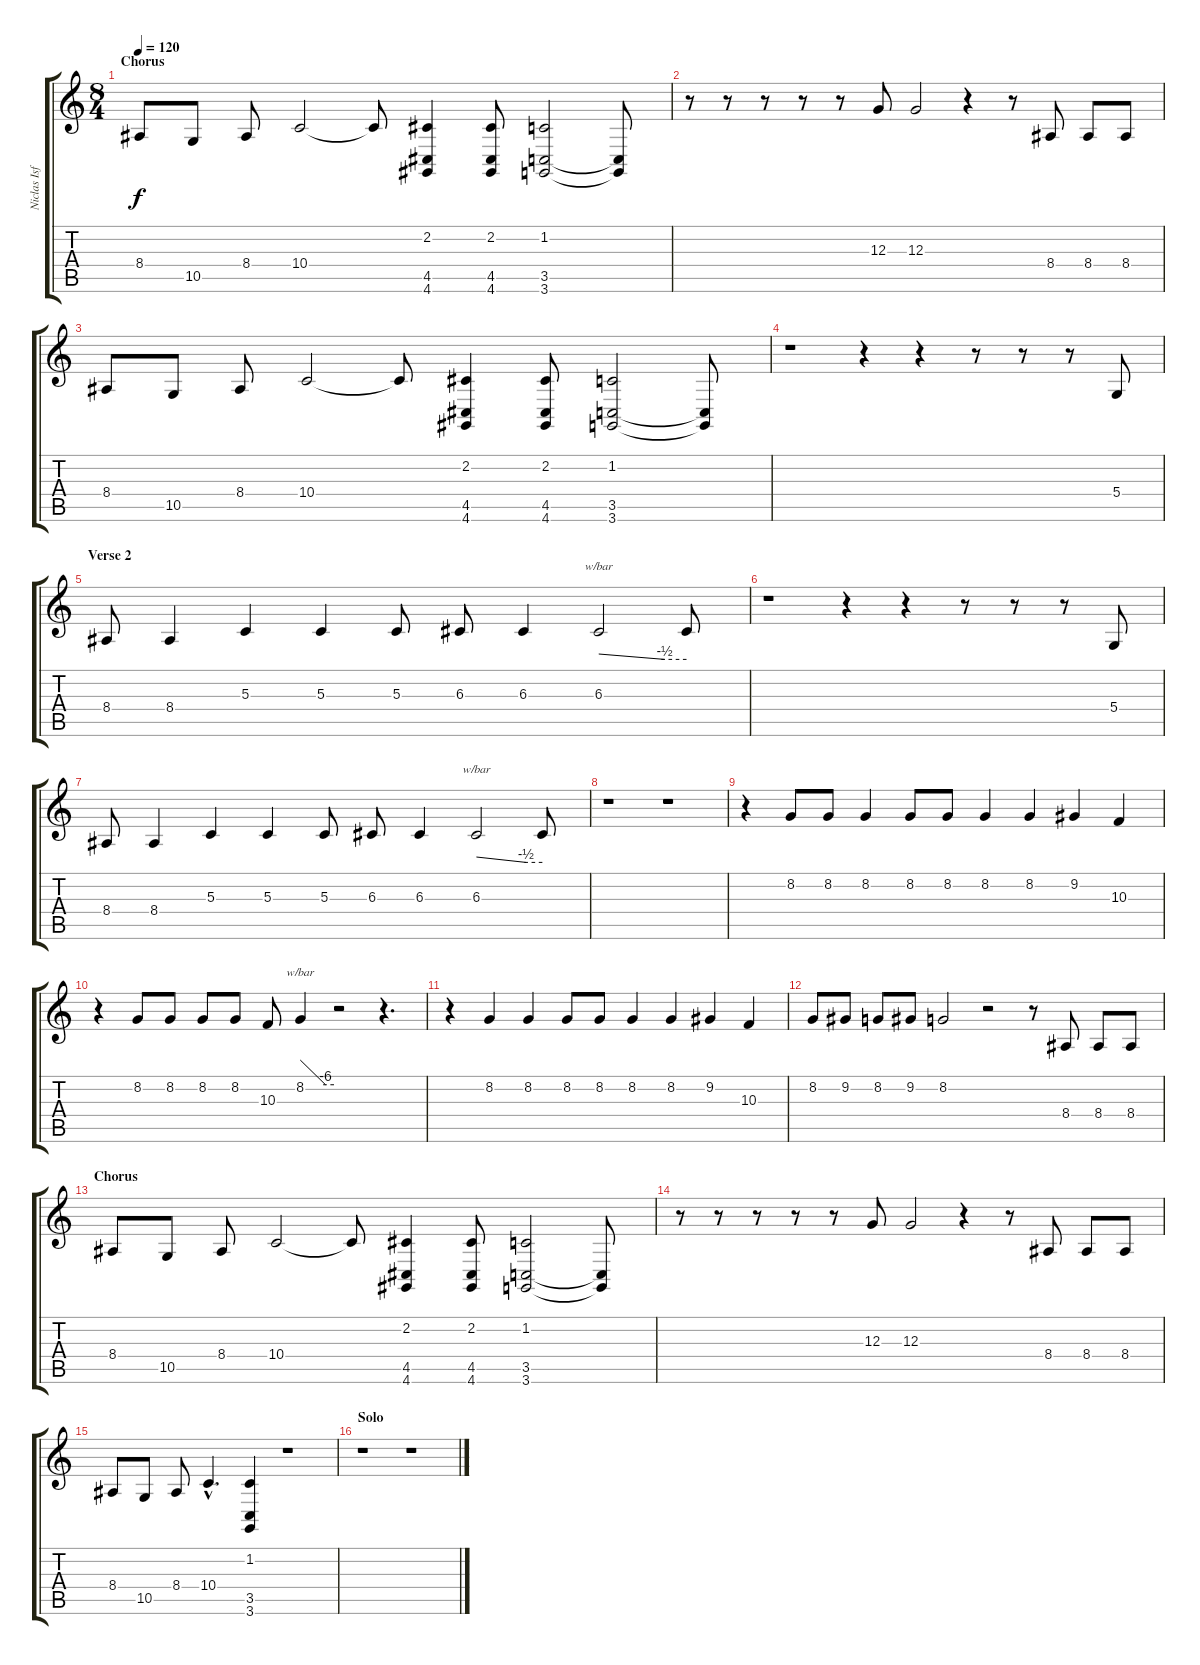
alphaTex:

\track ("Niclas Isfeldt - Vocals" "Niclas Isf") {instrument cello}
\staff {score tabs}
\tuning (E4 B3 G3 D3 A2 E2) {hide}
\ts (8 4)
\section ("" "Chorus")
\tempo 120
\clef g2
\ks c
8.4.8{dy f} 10.5.8 8.4.8 10.4.2 10.4{t}.8 (2.2 4.5 4.6).4 (2.2 4.5 4.6).8 (1.2 3.5 3.6).2 (3.5{t} 3.6{t}).8 |
r.8 r.8 r.8 r.8 r.8 12.3.8 12.3.2 r.4 r.8 8.4.8 8.4.8 8.4.8 |
8.4.8 10.5.8 8.4.8 10.4.2 10.4{t}.8 (2.2 4.5 4.6).4 (2.2 4.5 4.6).8 (1.2 3.5 3.6).2 (3.5{t} 3.6{t}).8 |
r.1 r.4 r.4 r.8 r.8 r.8 5.4.8 |
\section ("" "Verse 2")
8.4.8 8.4.4 5.3.4 5.3.4 5.3.8 6.3.8 6.3.4 6.3.2{tbe (custom default 0 0 45 -2 60 -2)} 6.3{t}.8 |
r.1 r.4 r.4 r.8 r.8 r.8 5.4.8 |
8.4.8 8.4.4 5.3.4 5.3.4 5.3.8 6.3.8 6.3.4 6.3.2{tbe (custom default 0 0 45 -2 60 -2)} 6.3{t}.8 |
r.1 r.1 |
r.4 8.2.8 8.2.8 8.2.4 8.2.8 8.2.8 8.2.4 8.2.4 9.2.4 10.3.4 |
r.4 8.2.8 8.2.8 8.2.8 8.2.8 10.3.8 8.2.4{tbe (custom default 0 0 45 -24 60 -24)} r.2 r.4{d} |
r.4 8.2.4 8.2.4 8.2.8 8.2.8 8.2.4 8.2.4 9.2.4 10.3.4 |
8.2.8 9.2.8 8.2.8 9.2.8 8.2.2 r.2 r.8 8.4.8 8.4.8 8.4.8 |
\section ("" "Chorus")
8.4.8 10.5.8 8.4.8 10.4.2 10.4{t}.8 (2.2 4.5 4.6).4 (2.2 4.5 4.6).8 (1.2 3.5 3.6).2 (3.5{t} 3.6{t}).8 |
r.8 r.8 r.8 r.8 r.8 12.3.8 12.3.2 r.4 r.8 8.4.8 8.4.8 8.4.8 |
8.4.8 10.5.8 8.4.8 10.4{hac}.4{d} (1.2 3.5 3.6).4 r.1 |
\section ("" "Solo")
r.1 r.1
